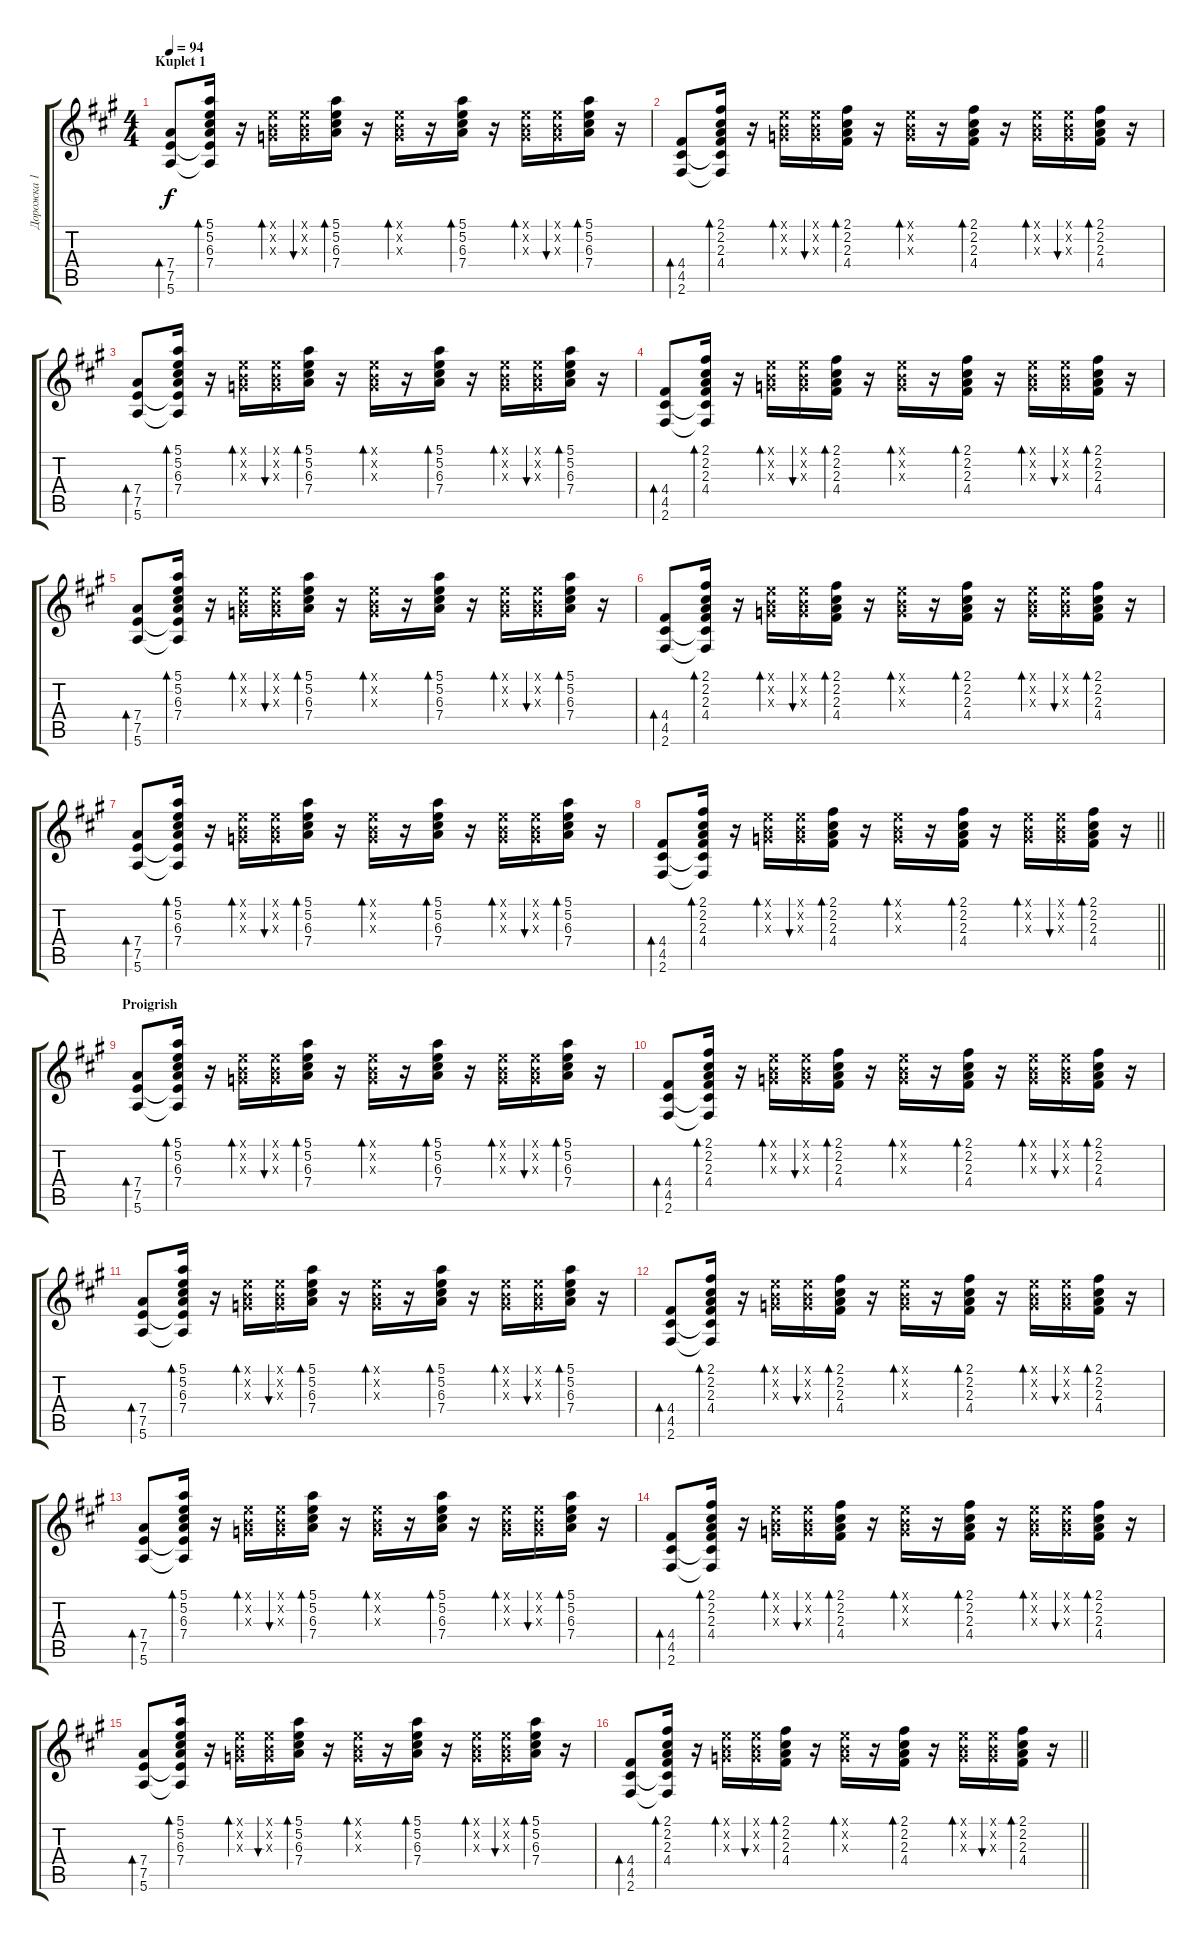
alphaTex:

\track ("Дорожка 1" "Дорожка 1") {instrument acousticguitarsteel}
\staff {score tabs}
\tuning (E4 B3 G3 D3 A2 E2) {hide}
\ts (4 4)
\section ("" "Kuplet 1")
\tempo 94
\clef g2
\ks a
(7.4 7.5 5.6).8{bd 60 dy f} (5.1 5.2 6.3 7.4 7.5{t} 5.6{t}).16{bd 60} r.16 (0.1{x} 0.2{x} 0.3{x}).16{bd 60} (0.1{x} 0.2{x} 0.3{x}).16{bu 60} (5.1 5.2 6.3 7.4).16{bd 60} r.16 (0.1{x} 0.2{x} 0.3{x}).16{bd 60} r.16 (5.1 5.2 6.3 7.4).16{bd 60} r.16 (0.1{x} 0.2{x} 0.3{x}).16{bd 60} (0.1{x} 0.2{x} 0.3{x}).16{bu 60} (5.1 5.2 6.3 7.4).16{bd 60} r.16 |
(4.4 4.5 2.6).8{bd 60} (2.1 2.2 2.3 4.4 4.5{t} 2.6{t}).16{bd 60} r.16 (0.1{x} 0.2{x} 0.3{x}).16{bd 60} (0.1{x} 0.2{x} 0.3{x}).16{bu 60} (2.1 2.2 2.3 4.4).16{bd 60} r.16 (0.1{x} 0.2{x} 0.3{x}).16{bd 60} r.16 (2.1 2.2 2.3 4.4).16{bd 60} r.16 (0.1{x} 0.2{x} 0.3{x}).16{bd 60} (0.1{x} 0.2{x} 0.3{x}).16{bu 60} (2.1 2.2 2.3 4.4).16{bd 60} r.16 |
(7.4 7.5 5.6).8{bd 60} (5.1 5.2 6.3 7.4 7.5{t} 5.6{t}).16{bd 60} r.16 (0.1{x} 0.2{x} 0.3{x}).16{bd 60} (0.1{x} 0.2{x} 0.3{x}).16{bu 60} (5.1 5.2 6.3 7.4).16{bd 60} r.16 (0.1{x} 0.2{x} 0.3{x}).16{bd 60} r.16 (5.1 5.2 6.3 7.4).16{bd 60} r.16 (0.1{x} 0.2{x} 0.3{x}).16{bd 60} (0.1{x} 0.2{x} 0.3{x}).16{bu 60} (5.1 5.2 6.3 7.4).16{bd 60} r.16 |
(4.4 4.5 2.6).8{bd 60} (2.1 2.2 2.3 4.4 4.5{t} 2.6{t}).16{bd 60} r.16 (0.1{x} 0.2{x} 0.3{x}).16{bd 60} (0.1{x} 0.2{x} 0.3{x}).16{bu 60} (2.1 2.2 2.3 4.4).16{bd 60} r.16 (0.1{x} 0.2{x} 0.3{x}).16{bd 60} r.16 (2.1 2.2 2.3 4.4).16{bd 60} r.16 (0.1{x} 0.2{x} 0.3{x}).16{bd 60} (0.1{x} 0.2{x} 0.3{x}).16{bu 60} (2.1 2.2 2.3 4.4).16{bd 60} r.16 |
(7.4 7.5 5.6).8{bd 60} (5.1 5.2 6.3 7.4 7.5{t} 5.6{t}).16{bd 60} r.16 (0.1{x} 0.2{x} 0.3{x}).16{bd 60} (0.1{x} 0.2{x} 0.3{x}).16{bu 60} (5.1 5.2 6.3 7.4).16{bd 60} r.16 (0.1{x} 0.2{x} 0.3{x}).16{bd 60} r.16 (5.1 5.2 6.3 7.4).16{bd 60} r.16 (0.1{x} 0.2{x} 0.3{x}).16{bd 60} (0.1{x} 0.2{x} 0.3{x}).16{bu 60} (5.1 5.2 6.3 7.4).16{bd 60} r.16 |
(4.4 4.5 2.6).8{bd 60} (2.1 2.2 2.3 4.4 4.5{t} 2.6{t}).16{bd 60} r.16 (0.1{x} 0.2{x} 0.3{x}).16{bd 60} (0.1{x} 0.2{x} 0.3{x}).16{bu 60} (2.1 2.2 2.3 4.4).16{bd 60} r.16 (0.1{x} 0.2{x} 0.3{x}).16{bd 60} r.16 (2.1 2.2 2.3 4.4).16{bd 60} r.16 (0.1{x} 0.2{x} 0.3{x}).16{bd 60} (0.1{x} 0.2{x} 0.3{x}).16{bu 60} (2.1 2.2 2.3 4.4).16{bd 60} r.16 |
(7.4 7.5 5.6).8{bd 60} (5.1 5.2 6.3 7.4 7.5{t} 5.6{t}).16{bd 60} r.16 (0.1{x} 0.2{x} 0.3{x}).16{bd 60} (0.1{x} 0.2{x} 0.3{x}).16{bu 60} (5.1 5.2 6.3 7.4).16{bd 60} r.16 (0.1{x} 0.2{x} 0.3{x}).16{bd 60} r.16 (5.1 5.2 6.3 7.4).16{bd 60} r.16 (0.1{x} 0.2{x} 0.3{x}).16{bd 60} (0.1{x} 0.2{x} 0.3{x}).16{bu 60} (5.1 5.2 6.3 7.4).16{bd 60} r.16 |
\barLineRight lightlight
(4.4 4.5 2.6).8{bd 60} (2.1 2.2 2.3 4.4 4.5{t} 2.6{t}).16{bd 60} r.16 (0.1{x} 0.2{x} 0.3{x}).16{bd 60} (0.1{x} 0.2{x} 0.3{x}).16{bu 60} (2.1 2.2 2.3 4.4).16{bd 60} r.16 (0.1{x} 0.2{x} 0.3{x}).16{bd 60} r.16 (2.1 2.2 2.3 4.4).16{bd 60} r.16 (0.1{x} 0.2{x} 0.3{x}).16{bd 60} (0.1{x} 0.2{x} 0.3{x}).16{bu 60} (2.1 2.2 2.3 4.4).16{bd 60} r.16 |
\section ("" "Proigrish")
(7.4 7.5 5.6).8{bd 60} (5.1 5.2 6.3 7.4 7.5{t} 5.6{t}).16{bd 60} r.16 (0.1{x} 0.2{x} 0.3{x}).16{bd 60} (0.1{x} 0.2{x} 0.3{x}).16{bu 60} (5.1 5.2 6.3 7.4).16{bd 60} r.16 (0.1{x} 0.2{x} 0.3{x}).16{bd 60} r.16 (5.1 5.2 6.3 7.4).16{bd 60} r.16 (0.1{x} 0.2{x} 0.3{x}).16{bd 60} (0.1{x} 0.2{x} 0.3{x}).16{bu 60} (5.1 5.2 6.3 7.4).16{bd 60} r.16 |
(4.4 4.5 2.6).8{bd 60} (2.1 2.2 2.3 4.4 4.5{t} 2.6{t}).16{bd 60} r.16 (0.1{x} 0.2{x} 0.3{x}).16{bd 60} (0.1{x} 0.2{x} 0.3{x}).16{bu 60} (2.1 2.2 2.3 4.4).16{bd 60} r.16 (0.1{x} 0.2{x} 0.3{x}).16{bd 60} r.16 (2.1 2.2 2.3 4.4).16{bd 60} r.16 (0.1{x} 0.2{x} 0.3{x}).16{bd 60} (0.1{x} 0.2{x} 0.3{x}).16{bu 60} (2.1 2.2 2.3 4.4).16{bd 60} r.16 |
(7.4 7.5 5.6).8{bd 60} (5.1 5.2 6.3 7.4 7.5{t} 5.6{t}).16{bd 60} r.16 (0.1{x} 0.2{x} 0.3{x}).16{bd 60} (0.1{x} 0.2{x} 0.3{x}).16{bu 60} (5.1 5.2 6.3 7.4).16{bd 60} r.16 (0.1{x} 0.2{x} 0.3{x}).16{bd 60} r.16 (5.1 5.2 6.3 7.4).16{bd 60} r.16 (0.1{x} 0.2{x} 0.3{x}).16{bd 60} (0.1{x} 0.2{x} 0.3{x}).16{bu 60} (5.1 5.2 6.3 7.4).16{bd 60} r.16 |
(4.4 4.5 2.6).8{bd 60} (2.1 2.2 2.3 4.4 4.5{t} 2.6{t}).16{bd 60} r.16 (0.1{x} 0.2{x} 0.3{x}).16{bd 60} (0.1{x} 0.2{x} 0.3{x}).16{bu 60} (2.1 2.2 2.3 4.4).16{bd 60} r.16 (0.1{x} 0.2{x} 0.3{x}).16{bd 60} r.16 (2.1 2.2 2.3 4.4).16{bd 60} r.16 (0.1{x} 0.2{x} 0.3{x}).16{bd 60} (0.1{x} 0.2{x} 0.3{x}).16{bu 60} (2.1 2.2 2.3 4.4).16{bd 60} r.16 |
(7.4 7.5 5.6).8{bd 60} (5.1 5.2 6.3 7.4 7.5{t} 5.6{t}).16{bd 60} r.16 (0.1{x} 0.2{x} 0.3{x}).16{bd 60} (0.1{x} 0.2{x} 0.3{x}).16{bu 60} (5.1 5.2 6.3 7.4).16{bd 60} r.16 (0.1{x} 0.2{x} 0.3{x}).16{bd 60} r.16 (5.1 5.2 6.3 7.4).16{bd 60} r.16 (0.1{x} 0.2{x} 0.3{x}).16{bd 60} (0.1{x} 0.2{x} 0.3{x}).16{bu 60} (5.1 5.2 6.3 7.4).16{bd 60} r.16 |
(4.4 4.5 2.6).8{bd 60} (2.1 2.2 2.3 4.4 4.5{t} 2.6{t}).16{bd 60} r.16 (0.1{x} 0.2{x} 0.3{x}).16{bd 60} (0.1{x} 0.2{x} 0.3{x}).16{bu 60} (2.1 2.2 2.3 4.4).16{bd 60} r.16 (0.1{x} 0.2{x} 0.3{x}).16{bd 60} r.16 (2.1 2.2 2.3 4.4).16{bd 60} r.16 (0.1{x} 0.2{x} 0.3{x}).16{bd 60} (0.1{x} 0.2{x} 0.3{x}).16{bu 60} (2.1 2.2 2.3 4.4).16{bd 60} r.16 |
(7.4 7.5 5.6).8{bd 60} (5.1 5.2 6.3 7.4 7.5{t} 5.6{t}).16{bd 60} r.16 (0.1{x} 0.2{x} 0.3{x}).16{bd 60} (0.1{x} 0.2{x} 0.3{x}).16{bu 60} (5.1 5.2 6.3 7.4).16{bd 60} r.16 (0.1{x} 0.2{x} 0.3{x}).16{bd 60} r.16 (5.1 5.2 6.3 7.4).16{bd 60} r.16 (0.1{x} 0.2{x} 0.3{x}).16{bd 60} (0.1{x} 0.2{x} 0.3{x}).16{bu 60} (5.1 5.2 6.3 7.4).16{bd 60} r.16 |
\barLineRight lightlight
(4.4 4.5 2.6).8{bd 60} (2.1 2.2 2.3 4.4 4.5{t} 2.6{t}).16{bd 60} r.16 (0.1{x} 0.2{x} 0.3{x}).16{bd 60} (0.1{x} 0.2{x} 0.3{x}).16{bu 60} (2.1 2.2 2.3 4.4).16{bd 60} r.16 (0.1{x} 0.2{x} 0.3{x}).16{bd 60} r.16 (2.1 2.2 2.3 4.4).16{bd 60} r.16 (0.1{x} 0.2{x} 0.3{x}).16{bd 60} (0.1{x} 0.2{x} 0.3{x}).16{bu 60} (2.1 2.2 2.3 4.4).16{bd 60} r.16
